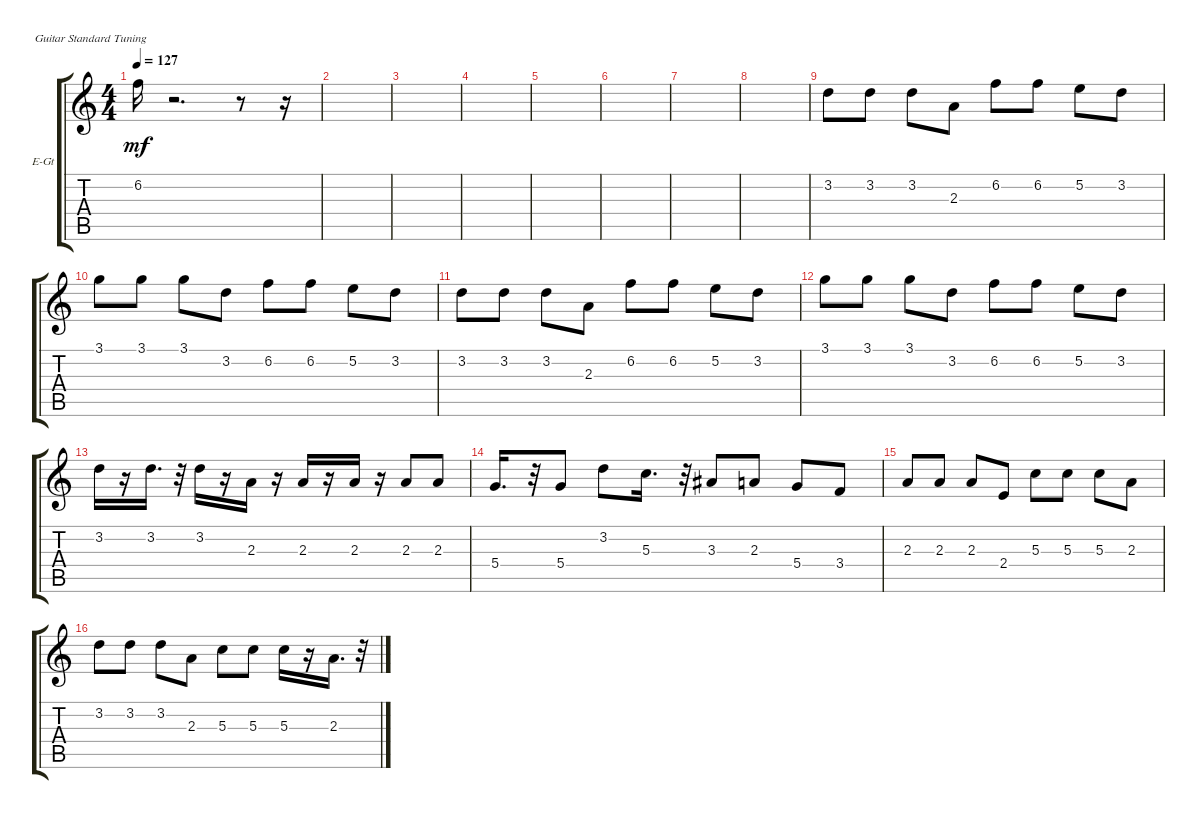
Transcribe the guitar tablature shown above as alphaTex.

\defaultSystemsLayout 4
\bracketExtendMode groupsimilarinstruments
\firstSystemTrackNameOrientation horizontal
\otherSystemsTrackNameOrientation horizontal
\track ("В. Бутусов (Вокал)" "E-Gt") {instrument electricguitarclean}
\staff {score tabs}
\tuning (E4 B3 G3 D3 A2 E2)
\ts (4 4)
\tempo 127
\clef g2
\ks c
6.2.16{dy mf} r.2{d} r.8 r.16 |
|
|
|
|
|
|
|
3.2.8 3.2.8 3.2.8 2.3.8 6.2.8 6.2.8 5.2.8 3.2.8 |
3.1.8 3.1.8 3.1.8 3.2.8 6.2.8 6.2.8 5.2.8 3.2.8 |
3.2.8 3.2.8 3.2.8 2.3.8 6.2.8 6.2.8 5.2.8 3.2.8 |
3.1.8 3.1.8 3.1.8 3.2.8 6.2.8 6.2.8 5.2.8 3.2.8 |
3.2.16 r.16 3.2.16{d} r.32 3.2.16 r.16 2.3.16 r.16 2.3.16 r.16 2.3.16 r.16 2.3.8 2.3.8 |
5.4.16{d} r.32 5.4.8 3.2.8 5.3.16{d} r.32 3.3.8 2.3.8 5.4.8 3.4.8 |
2.3.8 2.3.8 2.3.8 2.4.8 5.3.8 5.3.8 5.3.8 2.3.8 |
3.2.8 3.2.8 3.2.8 2.3.8 5.3.8 5.3.8 5.3.16 r.16 2.3.16{d} r.32
